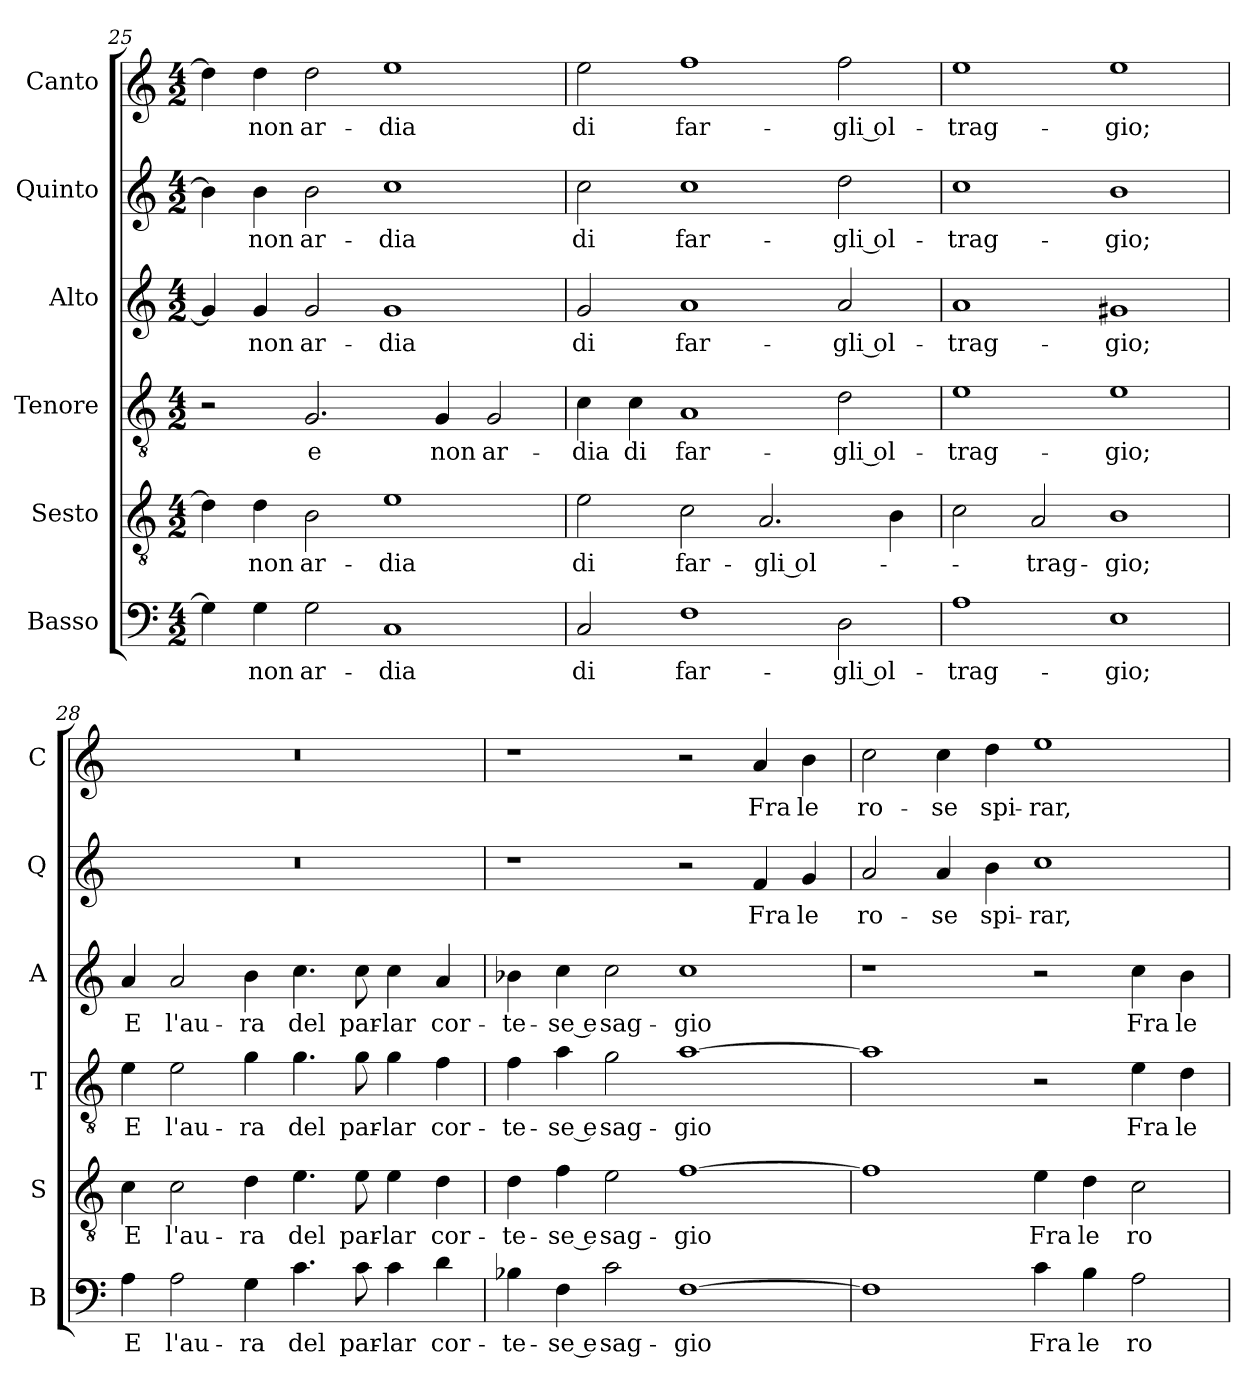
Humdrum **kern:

**kern	**text	**kern	**text	**kern	**text	**kern	**text	**kern	**text	**kern	**text
*part6	*part6	*part5	*part5	*part4	*part4	*part3	*part3	*part2	*part2	*part1	*part1
*staff6	*staff6	*staff5	*staff5	*staff4	*staff4	*staff3	*staff3	*staff2	*staff2	*staff1	*staff1
*I"Basso	*	*I"Sesto	*	*I"Tenore	*	*I"Alto	*	*I"Quinto	*	*I"Canto	*
*I'B	*	*I'S	*	*I'T	*	*I'A	*	*I'Q	*	*I'C	*
*clefF4	*	*clefGv2	*	*clefGv2	*	*clefG2	*	*clefG2	*	*clefG2	*
*k[]	*	*k[]	*	*k[]	*	*k[]	*	*k[]	*	*k[]	*
*a:	*	*a:	*	*a:	*	*a:	*	*a:	*	*a:	*
*M4/2	*	*M4/2	*	*M4/2	*	*M4/2	*	*M4/2	*	*M4/2	*
=25	=25	=25	=25	=25	=25	=25	=25	=25	=25	=25	=25
4G]	.	4d]	.	2r	.	4g]	.	4b]	.	4dd]	.
4G	non	4d	non	.	.	4g	non	4b	non	4dd	non
2G	ar-	2B	ar-	2.G	e	2g	ar-	2b	ar-	2dd	ar-
1C	-dia	1e	-dia	.	.	1g	-dia	1cc	-dia	1ee	-dia
.	.	.	.	4G	non	.	.	.	.	.	.
.	.	.	.	2G	ar-	.	.	.	.	.	.
=26	=26	=26	=26	=26	=26	=26	=26	=26	=26	=26	=26
2C	di	2e	di	4c	-dia	2g	di	2cc	di	2ee	di
.	.	.	.	4c	di	.	.	.	.	.	.
1F	far-	2c	far-	1A	far-	1a	far-	1cc	far-	1ff	far-
.	.	2.A	-gli ol-	.	.	.	.	.	.	.	.
2D	-gli ol-	.	.	2d	-gli ol-	2a	-gli ol-	2dd	-gli ol-	2ff	-gli ol-
.	.	4B	.	.	.	.	.	.	.	.	.
=27	=27	=27	=27	=27	=27	=27	=27	=27	=27	=27	=27
1A	-trag-	2c	.	1e	-trag-	1a	-trag-	1cc	-trag-	1ee	-trag-
.	.	2A	-trag-	.	.	.	.	.	.	.	.
1E	-gio;	1B	-gio;	1e	-gio;	1g#X	-gio;	1b	-gio;	1ee	-gio;
=28	=28	=28	=28	=28	=28	=28	=28	=28	=28	=28	=28
4A	E	4c	E	4e	E	4a	E	0r	.	0r	.
2A	l'au-	2c	l'au-	2e	l'au-	2a	l'au-	.	.	.	.
4G	-ra	4d	-ra	4g	-ra	4b	-ra	.	.	.	.
4.c	del	4.e	del	4.g	del	4.cc	del	.	.	.	.
8c	par-	8e	par-	8g	par-	8cc	par-	.	.	.	.
4c	-lar	4e	-lar	4g	-lar	4cc	-lar	.	.	.	.
4d	cor-	4d	cor-	4f	cor-	4a	cor-	.	.	.	.
=29	=29	=29	=29	=29	=29	=29	=29	=29	=29	=29	=29
4B-X	-te-	4d	-te-	4f	-te-	4b-X	-te-	1r	.	1r	.
4F	-se e	4f	-se e	4a	-se e	4cc	-se e	.	.	.	.
2c	sag-	2e	sag-	2g	sag-	2cc	sag-	.	.	.	.
[1F	-gio	[1f	-gio	[1a	-gio	1cc	-gio	2r	.	2r	.
.	.	.	.	.	.	.	.	4f	Fra	4a	Fra
.	.	.	.	.	.	.	.	4g	le	4b	le
=30	=30	=30	=30	=30	=30	=30	=30	=30	=30	=30	=30
1F]	.	1f]	.	1a]	.	1r	.	2a	ro-	2cc	ro-
.	.	.	.	.	.	.	.	4a	-se	4cc	-se
.	.	.	.	.	.	.	.	4b	spi-	4dd	spi-
4c	Fra	4e	Fra	2r	.	2r	.	1cc	-rar,	1ee	-rar,
4B	le	4d	le	.	.	.	.	.	.	.	.
2A	ro-	2c	ro-	4e	Fra	4cc	Fra	.	.	.	.
.	.	.	.	4d	le	4b	le	.	.	.	.
=	=	=	=	=	=	=	=	=	=	=	=
*-	*-	*-	*-	*-	*-	*-	*-	*-	*-	*-	*-
